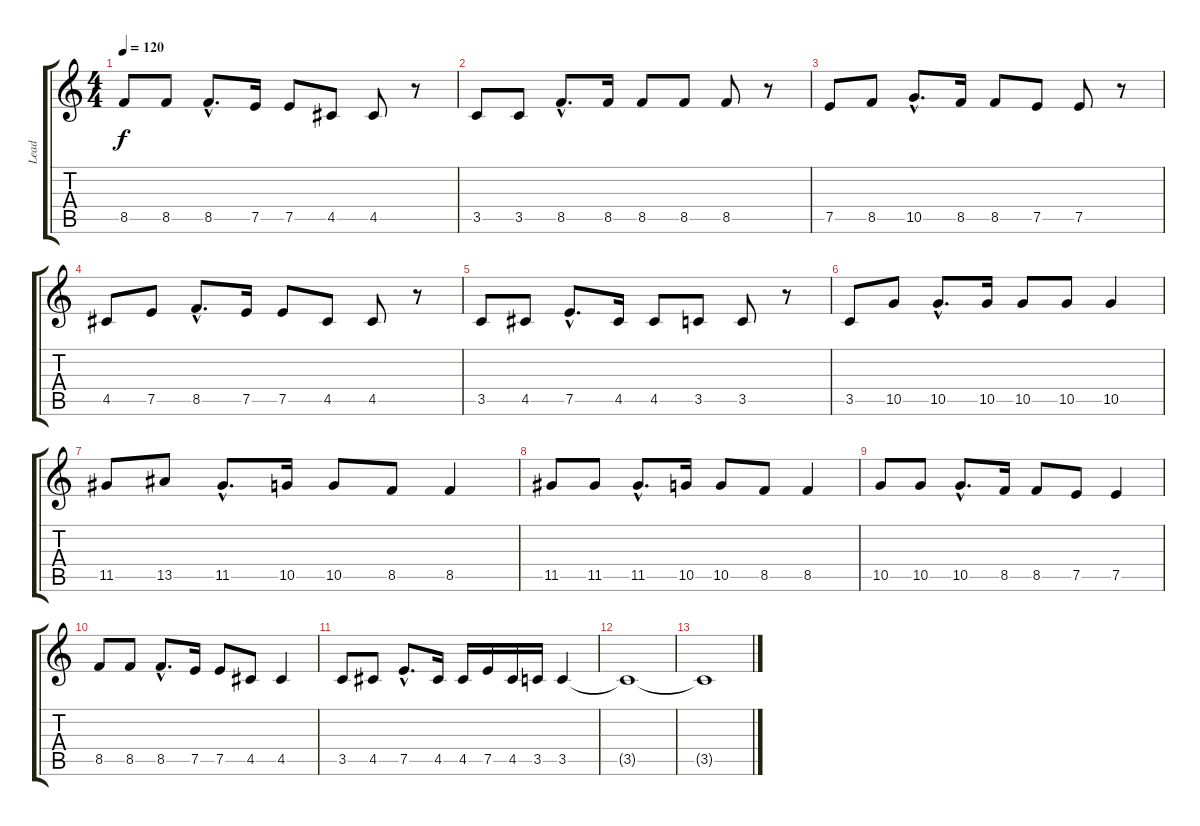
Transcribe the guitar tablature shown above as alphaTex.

\track ("Lead" "Lead") {instrument electricguitarjazz}
\staff {score tabs}
\tuning (E4 B3 G3 D3 A2 E2) {hide}
\ts (4 4)
\tempo 120
\clef g2
\ks c
8.5.8{dy f} 8.5.8 8.5{hac}.8{d} 7.5.16 7.5.8 4.5.8 4.5.8 r.8 |
3.5.8 3.5.8 8.5{hac}.8{d} 8.5.16 8.5.8 8.5.8 8.5.8 r.8 |
7.5.8 8.5.8 10.5{hac}.8{d} 8.5.16 8.5.8 7.5.8 7.5.8 r.8 |
4.5.8 7.5.8 8.5{hac}.8{d} 7.5.16 7.5.8 4.5.8 4.5.8 r.8 |
3.5.8 4.5.8 7.5{hac}.8{d} 4.5.16 4.5.8 3.5.8 3.5.8 r.8 |
3.5.8 10.5.8 10.5{hac}.8{d} 10.5.16 10.5.8 10.5.8 10.5.4 |
11.5.8 13.5.8 11.5{hac}.8{d} 10.5.16 10.5.8 8.5.8 8.5.4 |
11.5.8 11.5.8 11.5{hac}.8{d} 10.5.16 10.5.8 8.5.8 8.5.4 |
10.5.8 10.5.8 10.5{hac}.8{d} 8.5.16 8.5.8 7.5.8 7.5.4 |
8.5.8 8.5.8 8.5{hac}.8{d} 7.5.16 7.5.8 4.5.8 4.5.4 |
3.5.8 4.5.8 7.5{hac}.8{d} 4.5.16 4.5.16 7.5.16 4.5.16 3.5.16 3.5.4 |
3.5{t}.1 |
3.5{t}.1
